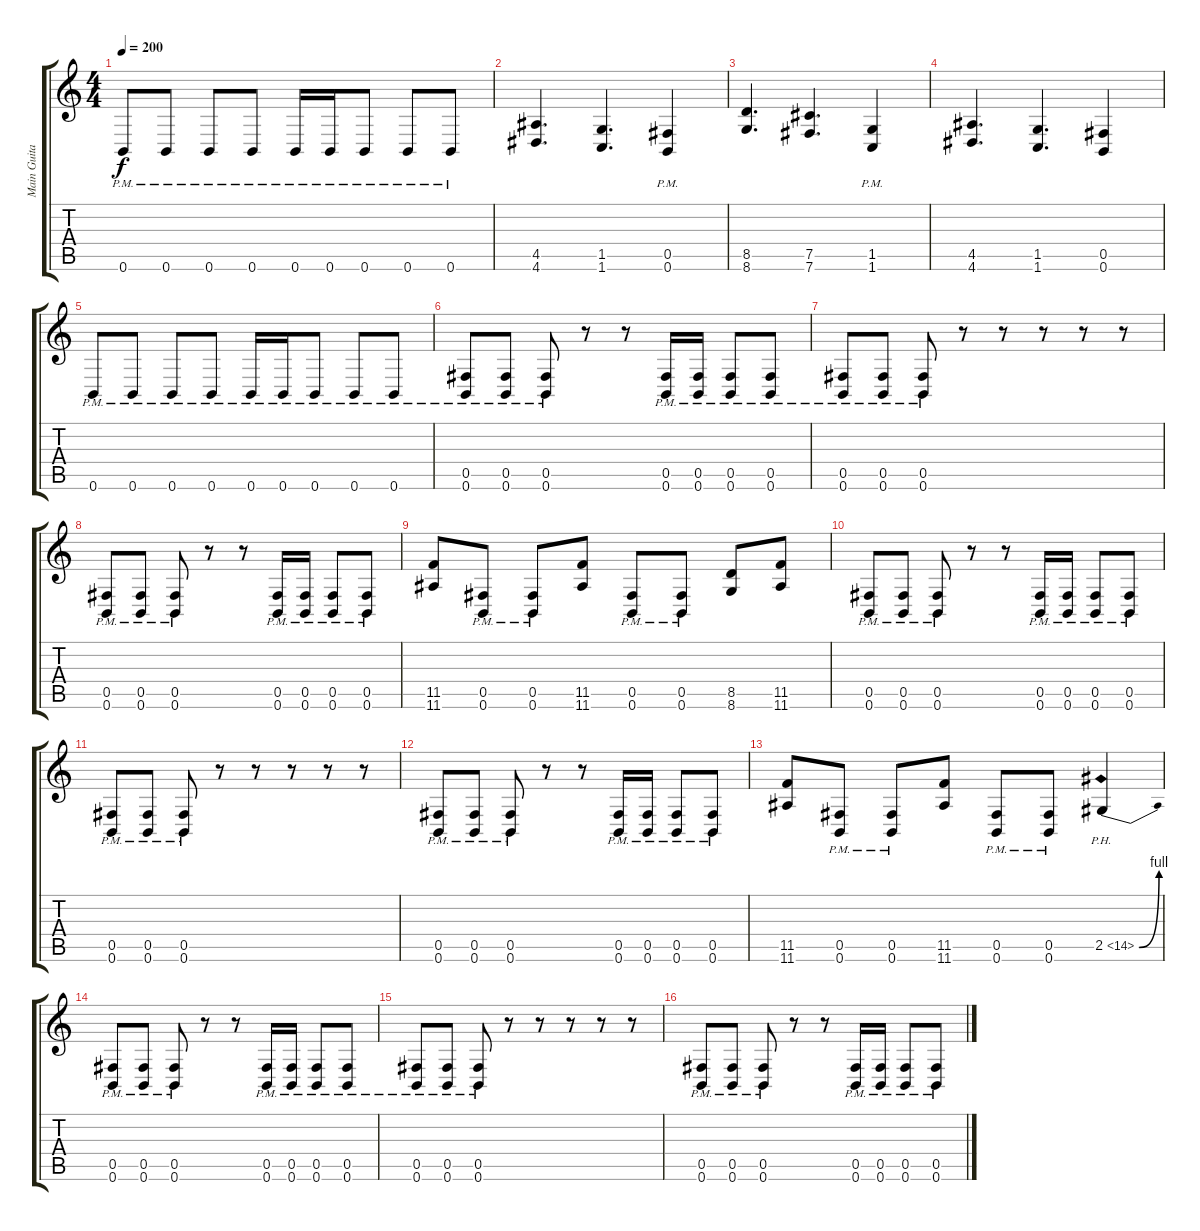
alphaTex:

\track ("Main Guitar" "Main Guita") {instrument distortionguitar}
\staff {score tabs}
\tuning (Db4 Ab3 E3 B2 Gb2 B1) {hide}
\ts (4 4)
\tempo 200
\clef g2
\ks c
0.6{pm}.8{dy f} 0.6{pm}.8 0.6{pm}.8 0.6{pm}.8 0.6{pm}.16 0.6{pm}.16 0.6{pm}.8 0.6{pm}.8 0.6{pm}.8 |
(4.5 4.6).4{d} (1.5 1.6).4{d} (0.5{pm} 0.6{pm}).4 |
(8.5 8.6).4{d} (7.5 7.6).4{d} (1.5{pm} 1.6{pm}).4 |
(4.5 4.6).4{d} (1.5 1.6).4{d} (0.5 0.6).4 |
0.6{pm}.8 0.6{pm}.8 0.6{pm}.8 0.6{pm}.8 0.6{pm}.16 0.6{pm}.16 0.6{pm}.8 0.6{pm}.8 0.6{pm}.8 |
(0.5{pm} 0.6{pm}).8 (0.5{pm} 0.6{pm}).8 (0.5{pm} 0.6{pm}).8 r.8 r.8 (0.5{pm} 0.6{pm}).16 (0.5{pm} 0.6{pm}).16 (0.5{pm} 0.6{pm}).8 (0.5{pm} 0.6{pm}).8 |
(0.5{pm} 0.6{pm}).8 (0.5{pm} 0.6{pm}).8 (0.5{pm} 0.6{pm}).8 r.8 r.8 r.8 r.8 r.8 |
(0.5{pm} 0.6{pm}).8 (0.5{pm} 0.6{pm}).8 (0.5{pm} 0.6{pm}).8 r.8 r.8 (0.5{pm} 0.6{pm}).16 (0.5{pm} 0.6{pm}).16 (0.5{pm} 0.6{pm}).8 (0.5{pm} 0.6{pm}).8 |
(11.5 11.6).8 (0.5{pm} 0.6{pm}).8 (0.5{pm} 0.6{pm}).8 (11.5 11.6).8 (0.5{pm} 0.6{pm}).8 (0.5{pm} 0.6{pm}).8 (8.5 8.6).8 (11.5 11.6).8 |
(0.5{pm} 0.6{pm}).8 (0.5{pm} 0.6{pm}).8 (0.5{pm} 0.6{pm}).8 r.8 r.8 (0.5{pm} 0.6{pm}).16 (0.5{pm} 0.6{pm}).16 (0.5{pm} 0.6{pm}).8 (0.5{pm} 0.6{pm}).8 |
(0.5{pm} 0.6{pm}).8 (0.5{pm} 0.6{pm}).8 (0.5{pm} 0.6{pm}).8 r.8 r.8 r.8 r.8 r.8 |
(0.5{pm} 0.6{pm}).8 (0.5{pm} 0.6{pm}).8 (0.5{pm} 0.6{pm}).8 r.8 r.8 (0.5{pm} 0.6{pm}).16 (0.5{pm} 0.6{pm}).16 (0.5{pm} 0.6{pm}).8 (0.5{pm} 0.6{pm}).8 |
(11.5 11.6).8 (0.5{pm} 0.6{pm}).8 (0.5{pm} 0.6{pm}).8 (11.5 11.6).8 (0.5{pm} 0.6{pm}).8 (0.5{pm} 0.6{pm}).8 2.5{be (bend 0 0 60 4) ph 12}.4 |
(0.5{pm} 0.6{pm}).8 (0.5{pm} 0.6{pm}).8 (0.5{pm} 0.6{pm}).8 r.8 r.8 (0.5{pm} 0.6{pm}).16 (0.5{pm} 0.6{pm}).16 (0.5{pm} 0.6{pm}).8 (0.5{pm} 0.6{pm}).8 |
(0.5{pm} 0.6{pm}).8 (0.5{pm} 0.6{pm}).8 (0.5{pm} 0.6{pm}).8 r.8 r.8 r.8 r.8 r.8 |
(0.5{pm} 0.6{pm}).8 (0.5{pm} 0.6{pm}).8 (0.5{pm} 0.6{pm}).8 r.8 r.8 (0.5{pm} 0.6{pm}).16 (0.5{pm} 0.6{pm}).16 (0.5{pm} 0.6{pm}).8 (0.5{pm} 0.6{pm}).8
